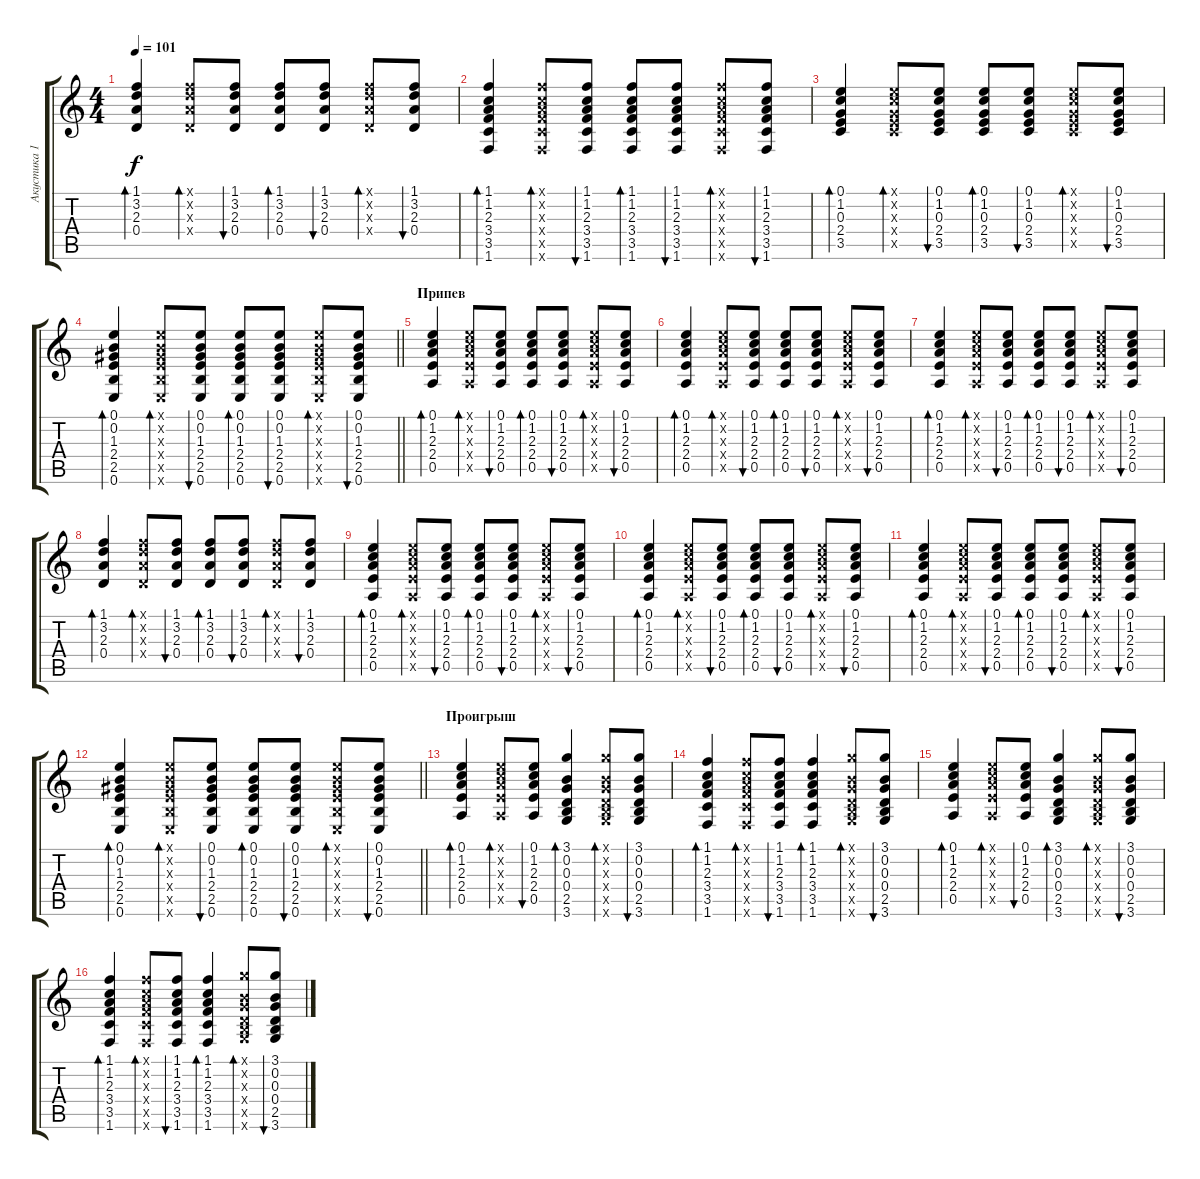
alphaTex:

\track ("Акустика 1" "Акустика 1") {instrument acousticguitarsteel}
\staff {score tabs}
\tuning (E4 B3 G3 D3 A2 E2) {hide}
\ts (4 4)
\tempo 101
\clef g2
\ks c
(1.1 3.2 2.3 0.4).4{bd 30 dy f} (1.1{x} 3.2{x} 2.3{x} 0.4{x}).8{bd 30} (1.1 3.2 2.3 0.4).8{bu 30} (1.1 3.2 2.3 0.4).8{bd 30} (1.1 3.2 2.3 0.4).8{bu 30} (1.1{x} 3.2{x} 2.3{x} 0.4{x}).8{bd 30} (1.1 3.2 2.3 0.4).8{bu 30} |
(1.1 1.2 2.3 3.4 3.5 1.6).4{bd 30} (1.1{x} 1.2{x} 2.3{x} 3.4{x} 3.5{x} 1.6{x}).8{bd 30} (1.1 1.2 2.3 3.4 3.5 1.6).8{bu 30} (1.1 1.2 2.3 3.4 3.5 1.6).8{bd 30} (1.1 1.2 2.3 3.4 3.5 1.6).8{bu 30} (1.1{x} 1.2{x} 2.3{x} 3.4{x} 3.5{x} 1.6{x}).8{bd 30} (1.1 1.2 2.3 3.4 3.5 1.6).8{bu 30} |
(0.1 1.2 0.3 2.4 3.5).4{bd 30} (0.1{x} 1.2{x} 0.3{x} 2.4{x} 3.5{x}).8{bd 30} (0.1 1.2 0.3 2.4 3.5).8{bu 30} (0.1 1.2 0.3 2.4 3.5).8{bd 30} (0.1 1.2 0.3 2.4 3.5).8{bu 30} (0.1{x} 1.2{x} 0.3{x} 2.4{x} 3.5{x}).8{bd 30} (0.1 1.2 0.3 2.4 3.5).8{bu 30} |
\barLineRight lightlight
(0.1 0.2 1.3 2.4 2.5 0.6).4{bd 30} (0.1{x} 0.2{x} 1.3{x} 2.4{x} 2.5{x} 0.6{x}).8{bd 30} (0.1 0.2 1.3 2.4 2.5 0.6).8{bu 30} (0.1 0.2 1.3 2.4 2.5 0.6).8{bd 30} (0.1 0.2 1.3 2.4 2.5 0.6).8{bu 30} (0.1{x} 0.2{x} 1.3{x} 2.4{x} 2.5{x} 0.6{x}).8{bd 30} (0.1 0.2 1.3 2.4 2.5 0.6).8{bu 30} |
\section ("" "Припев")
(0.1 1.2 2.3 2.4 0.5).4{bd 30} (0.1{x} 1.2{x} 2.3{x} 2.4{x} 0.5{x}).8{bd 30} (0.1 1.2 2.3 2.4 0.5).8{bu 30} (0.1 1.2 2.3 2.4 0.5).8{bd 30} (0.1 1.2 2.3 2.4 0.5).8{bu 30} (0.1{x} 1.2{x} 2.3{x} 2.4{x} 0.5{x}).8{bd 30} (0.1 1.2 2.3 2.4 0.5).8{bu 30} |
(0.1 1.2 2.3 2.4 0.5).4{bd 30} (0.1{x} 1.2{x} 2.3{x} 2.4{x} 0.5{x}).8{bd 30} (0.1 1.2 2.3 2.4 0.5).8{bu 30} (0.1 1.2 2.3 2.4 0.5).8{bd 30} (0.1 1.2 2.3 2.4 0.5).8{bu 30} (0.1{x} 1.2{x} 2.3{x} 2.4{x} 0.5{x}).8{bd 30} (0.1 1.2 2.3 2.4 0.5).8{bu 30} |
(0.1 1.2 2.3 2.4 0.5).4{bd 30} (0.1{x} 1.2{x} 2.3{x} 2.4{x} 0.5{x}).8{bd 30} (0.1 1.2 2.3 2.4 0.5).8{bu 30} (0.1 1.2 2.3 2.4 0.5).8{bd 30} (0.1 1.2 2.3 2.4 0.5).8{bu 30} (0.1{x} 1.2{x} 2.3{x} 2.4{x} 0.5{x}).8{bd 30} (0.1 1.2 2.3 2.4 0.5).8{bu 30} |
(1.1 3.2 2.3 0.4).4{bd 30} (1.1{x} 3.2{x} 2.3{x} 0.4{x}).8{bd 30} (1.1 3.2 2.3 0.4).8{bu 30} (1.1 3.2 2.3 0.4).8{bd 30} (1.1 3.2 2.3 0.4).8{bu 30} (1.1{x} 3.2{x} 2.3{x} 0.4{x}).8{bd 30} (1.1 3.2 2.3 0.4).8{bu 30} |
(0.1 1.2 2.3 2.4 0.5).4{bd 30} (0.1{x} 1.2{x} 2.3{x} 2.4{x} 0.5{x}).8{bd 30} (0.1 1.2 2.3 2.4 0.5).8{bu 30} (0.1 1.2 2.3 2.4 0.5).8{bd 30} (0.1 1.2 2.3 2.4 0.5).8{bu 30} (0.1{x} 1.2{x} 2.3{x} 2.4{x} 0.5{x}).8{bd 30} (0.1 1.2 2.3 2.4 0.5).8{bu 30} |
(0.1 1.2 2.3 2.4 0.5).4{bd 30} (0.1{x} 1.2{x} 2.3{x} 2.4{x} 0.5{x}).8{bd 30} (0.1 1.2 2.3 2.4 0.5).8{bu 30} (0.1 1.2 2.3 2.4 0.5).8{bd 30} (0.1 1.2 2.3 2.4 0.5).8{bu 30} (0.1{x} 1.2{x} 2.3{x} 2.4{x} 0.5{x}).8{bd 30} (0.1 1.2 2.3 2.4 0.5).8{bu 30} |
(0.1 1.2 2.3 2.4 0.5).4{bd 30} (0.1{x} 1.2{x} 2.3{x} 2.4{x} 0.5{x}).8{bd 30} (0.1 1.2 2.3 2.4 0.5).8{bu 30} (0.1 1.2 2.3 2.4 0.5).8{bd 30} (0.1 1.2 2.3 2.4 0.5).8{bu 30} (0.1{x} 1.2{x} 2.3{x} 2.4{x} 0.5{x}).8{bd 30} (0.1 1.2 2.3 2.4 0.5).8{bu 30} |
\barLineRight lightlight
(0.1 0.2 1.3 2.4 2.5 0.6).4{bd 30} (0.1{x} 0.2{x} 1.3{x} 2.4{x} 2.5{x} 0.6{x}).8{bd 30} (0.1 0.2 1.3 2.4 2.5 0.6).8{bu 30} (0.1 0.2 1.3 2.4 2.5 0.6).8{bd 30} (0.1 0.2 1.3 2.4 2.5 0.6).8{bu 30} (0.1{x} 0.2{x} 1.3{x} 2.4{x} 2.5{x} 0.6{x}).8{bd 30} (0.1 0.2 1.3 2.4 2.5 0.6).8{bu 30} |
\section ("" "Проигрыш")
(0.1 1.2 2.3 2.4 0.5).4{bd 30} (0.1{x} 1.2{x} 2.3{x} 2.4{x} 0.5{x}).8{bd 30} (0.1 1.2 2.3 2.4 0.5).8{bu 30} (3.1 0.2 0.3 0.4 2.5 3.6).4{bd 30} (3.1{x} 0.2{x} 0.3{x} 0.4{x} 2.5{x} 3.6{x}).8{bd 30} (3.1 0.2 0.3 0.4 2.5 3.6).8{bu 30} |
(1.1 1.2 2.3 3.4 3.5 1.6).4{bd 30} (1.1{x} 1.2{x} 2.3{x} 3.4{x} 3.5{x} 1.6{x}).8{bd 30} (1.1 1.2 2.3 3.4 3.5 1.6).8{bu 30} (1.1 1.2 2.3 3.4 3.5 1.6).4{bd 30} (3.1{x} 0.2{x} 0.3{x} 0.4{x} 2.5{x} 3.6{x}).8{bd 30} (3.1 0.2 0.3 0.4 2.5 3.6).8{bu 30} |
(0.1 1.2 2.3 2.4 0.5).4{bd 30} (0.1{x} 1.2{x} 2.3{x} 2.4{x} 0.5{x}).8{bd 30} (0.1 1.2 2.3 2.4 0.5).8{bu 30} (3.1 0.2 0.3 0.4 2.5 3.6).4{bd 30} (3.1{x} 0.2{x} 0.3{x} 0.4{x} 2.5{x} 3.6{x}).8{bd 30} (3.1 0.2 0.3 0.4 2.5 3.6).8{bu 30} |
(1.1 1.2 2.3 3.4 3.5 1.6).4{bd 30} (1.1{x} 1.2{x} 2.3{x} 3.4{x} 3.5{x} 1.6{x}).8{bd 30} (1.1 1.2 2.3 3.4 3.5 1.6).8{bu 30} (1.1 1.2 2.3 3.4 3.5 1.6).4{bd 30} (3.1{x} 0.2{x} 0.3{x} 0.4{x} 2.5{x} 3.6{x}).8{bd 30} (3.1 0.2 0.3 0.4 2.5 3.6).8{bu 30}
